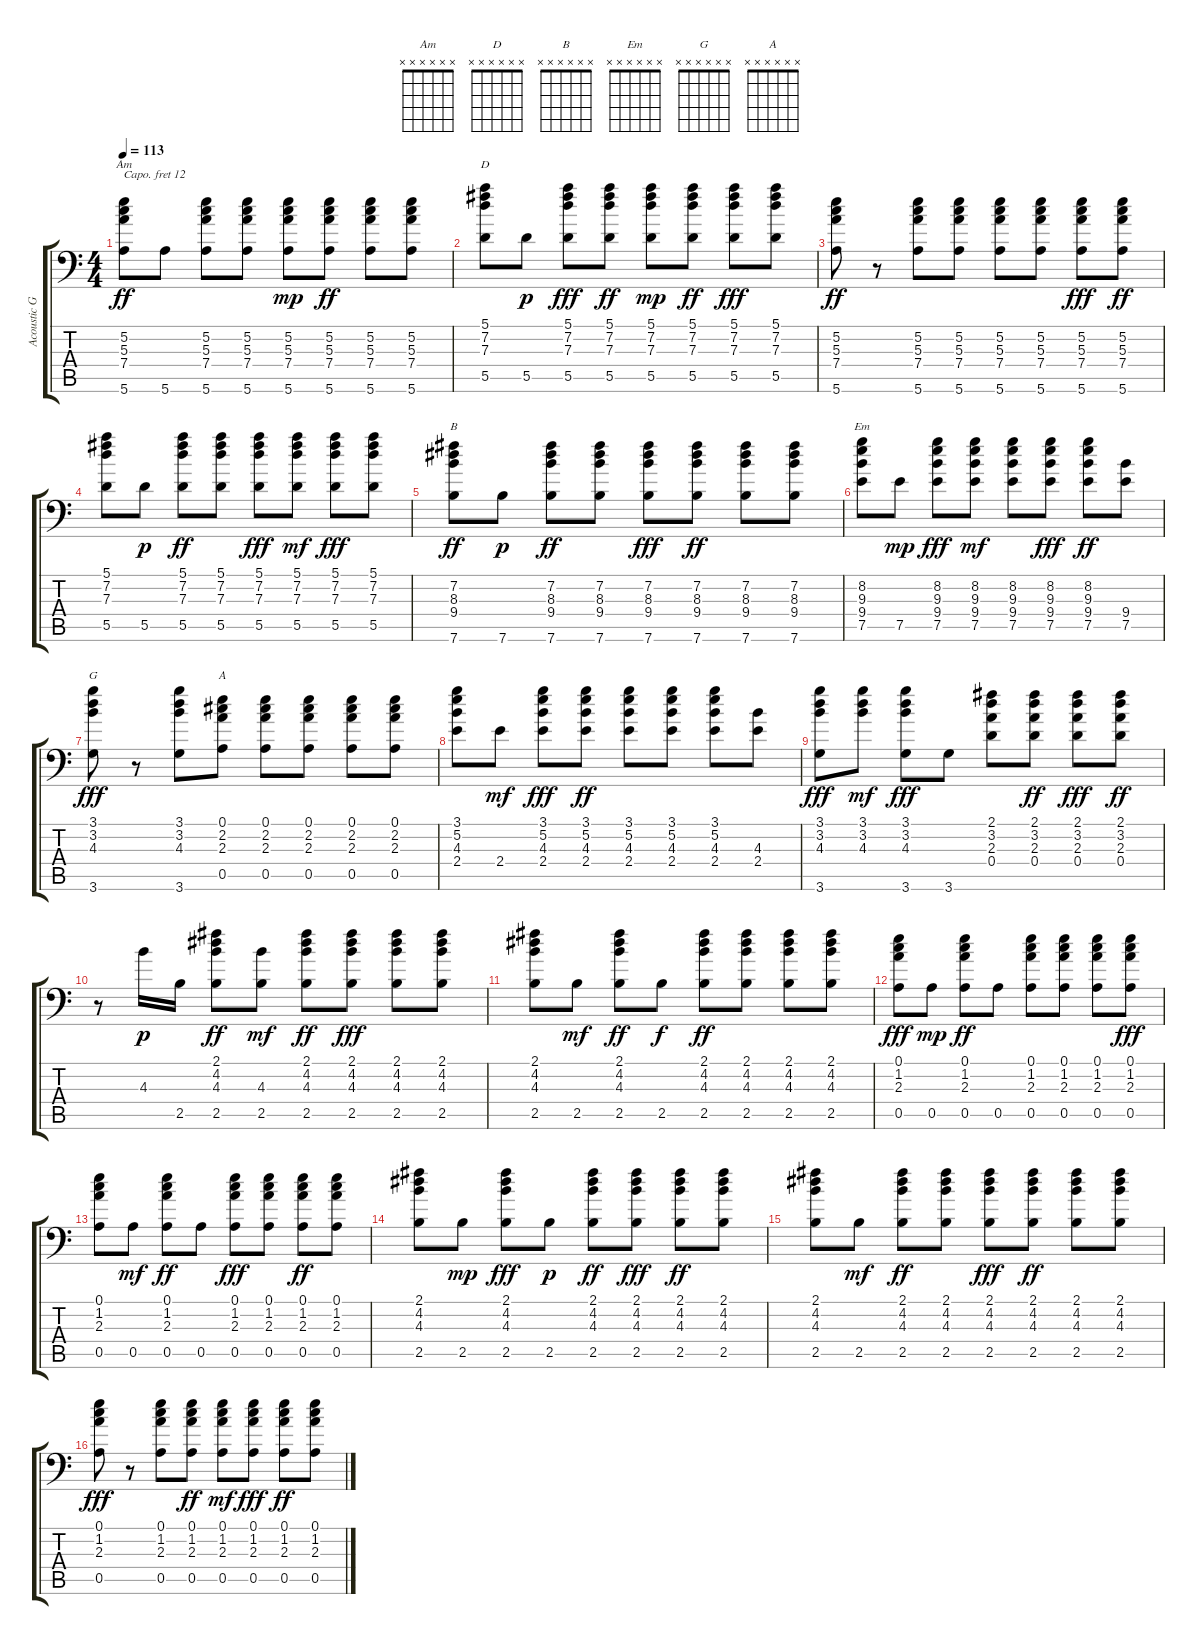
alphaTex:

\track ("Acoustic Guitar" "Acoustic G") {instrument acousticguitarsteel}
\staff {score tabs}
\capo 12
\tuning (E3 B2 G2 D2 A1 E1) {hide}
\chord ("Am" x x x x x x) {firstfret 0}
\chord ("D" x x x x x x) {firstfret 0}
\chord ("B" x x x x x x) {firstfret 0}
\chord ("Em" x x x x x x) {firstfret 0}
\chord ("G" x x x x x x) {firstfret 0}
\chord ("A" x x x x x x) {firstfret 0}
\ts (4 4)
\tempo 113
\clef f4
\ks c
(5.2 5.3 7.4 5.6).8{ch "Am" dy ff} 5.6.8 (5.2 5.3 7.4 5.6).8 (5.2 5.3 7.4 5.6).8 (5.2 5.3 7.4 5.6).8{dy mp} (5.2 5.3 7.4 5.6).8{dy ff} (5.2 5.3 7.4 5.6).8 (5.2 5.3 7.4 5.6).8 |
(5.1 7.2 7.3 5.5).8{ch "D"} 5.5.8{dy p} (5.1 7.2 7.3 5.5).8{dy fff} (5.1 7.2 7.3 5.5).8{dy ff} (5.1 7.2 7.3 5.5).8{dy mp} (5.1 7.2 7.3 5.5).8{dy ff} (5.1 7.2 7.3 5.5).8{dy fff} (5.1 7.2 7.3 5.5).8 |
(5.2 5.3 7.4 5.6).8{dy ff} r.8 (5.2 5.3 7.4 5.6).8 (5.2 5.3 7.4 5.6).8 (5.2 5.3 7.4 5.6).8 (5.2 5.3 7.4 5.6).8 (5.2 5.3 7.4 5.6).8{dy fff} (5.2 5.3 7.4 5.6).8{dy ff} |
(5.1 7.2 7.3 5.5).8 5.5.8{dy p} (5.1 7.2 7.3 5.5).8{dy ff} (5.1 7.2 7.3 5.5).8 (5.1 7.2 7.3 5.5).8{dy fff} (5.1 7.2 7.3 5.5).8{dy mf} (5.1 7.2 7.3 5.5).8{dy fff} (5.1 7.2 7.3 5.5).8 |
(7.2 8.3 9.4 7.6).8{ch "B" dy ff} 7.6.8{dy p} (7.2 8.3 9.4 7.6).8{dy ff} (7.2 8.3 9.4 7.6).8 (7.2 8.3 9.4 7.6).8{dy fff} (7.2 8.3 9.4 7.6).8{dy ff} (7.2 8.3 9.4 7.6).8 (7.2 8.3 9.4 7.6).8 |
(8.2 9.3 9.4 7.5).8{ch "Em"} 7.5.8{dy mp} (8.2 9.3 9.4 7.5).8{dy fff} (8.2 9.3 9.4 7.5).8{dy mf} (8.2 9.3 9.4 7.5).8 (8.2 9.3 9.4 7.5).8{dy fff} (8.2 9.3 9.4 7.5).8{dy ff} (9.4 7.5).8 |
(3.1 3.2 4.3 3.6).8{ch "G" dy fff} r.8 (3.1 3.2 4.3 3.6).8 (0.1 2.2 2.3 0.5).8{ch "A"} (0.1 2.2 2.3 0.5).8 (0.1 2.2 2.3 0.5).8 (0.1 2.2 2.3 0.5).8 (0.1 2.2 2.3 0.5).8 |
(3.1 5.2 4.3 2.4).8 2.4.8{dy mf} (3.1 5.2 4.3 2.4).8{dy fff} (3.1 5.2 4.3 2.4).8{dy ff} (3.1 5.2 4.3 2.4).8 (3.1 5.2 4.3 2.4).8 (3.1 5.2 4.3 2.4).8 (4.3 2.4).8 |
(3.1 3.2 4.3 3.6).8{dy fff} (3.1 3.2 4.3).8{dy mf} (3.1 3.2 4.3 3.6).8{dy fff} 3.6.8 (2.1 3.2 2.3 0.4).8 (2.1 3.2 2.3 0.4).8{dy ff} (2.1 3.2 2.3 0.4).8{dy fff} (2.1 3.2 2.3 0.4).8{dy ff} |
r.8 4.3.16{dy p} 2.5.16 (2.1 4.2 4.3 2.5).8{dy ff} (4.3 2.5).8{dy mf} (2.1 4.2 4.3 2.5).8{dy ff} (2.1 4.2 4.3 2.5).8{dy fff} (2.1 4.2 4.3 2.5).8 (2.1 4.2 4.3 2.5).8 |
(2.1 4.2 4.3 2.5).8 2.5.8{dy mf} (2.1 4.2 4.3 2.5).8{dy ff} 2.5.8{dy f} (2.1 4.2 4.3 2.5).8{dy ff} (2.1 4.2 4.3 2.5).8 (2.1 4.2 4.3 2.5).8 (2.1 4.2 4.3 2.5).8 |
(0.1 1.2 2.3 0.5).8{dy fff} 0.5.8{dy mp} (0.1 1.2 2.3 0.5).8{dy ff} 0.5.8 (0.1 1.2 2.3 0.5).8 (0.1 1.2 2.3 0.5).8 (0.1 1.2 2.3 0.5).8 (0.1 1.2 2.3 0.5).8{dy fff} |
(0.1 1.2 2.3 0.5).8 0.5.8{dy mf} (0.1 1.2 2.3 0.5).8{dy ff} 0.5.8 (0.1 1.2 2.3 0.5).8{dy fff} (0.1 1.2 2.3 0.5).8 (0.1 1.2 2.3 0.5).8{dy ff} (0.1 1.2 2.3 0.5).8 |
(2.1 4.2 4.3 2.5).8 2.5.8{dy mp} (2.1 4.2 4.3 2.5).8{dy fff} 2.5.8{dy p} (2.1 4.2 4.3 2.5).8{dy ff} (2.1 4.2 4.3 2.5).8{dy fff} (2.1 4.2 4.3 2.5).8{dy ff} (2.1 4.2 4.3 2.5).8 |
(2.1 4.2 4.3 2.5).8 2.5.8{dy mf} (2.1 4.2 4.3 2.5).8{dy ff} (2.1 4.2 4.3 2.5).8 (2.1 4.2 4.3 2.5).8{dy fff} (2.1 4.2 4.3 2.5).8{dy ff} (2.1 4.2 4.3 2.5).8 (2.1 4.2 4.3 2.5).8 |
(0.1 1.2 2.3 0.5).8{dy fff} r.8 (0.1 1.2 2.3 0.5).8 (0.1 1.2 2.3 0.5).8{dy ff} (0.1 1.2 2.3 0.5).8{dy mf} (0.1 1.2 2.3 0.5).8{dy fff} (0.1 1.2 2.3 0.5).8{dy ff} (0.1 1.2 2.3 0.5).8
